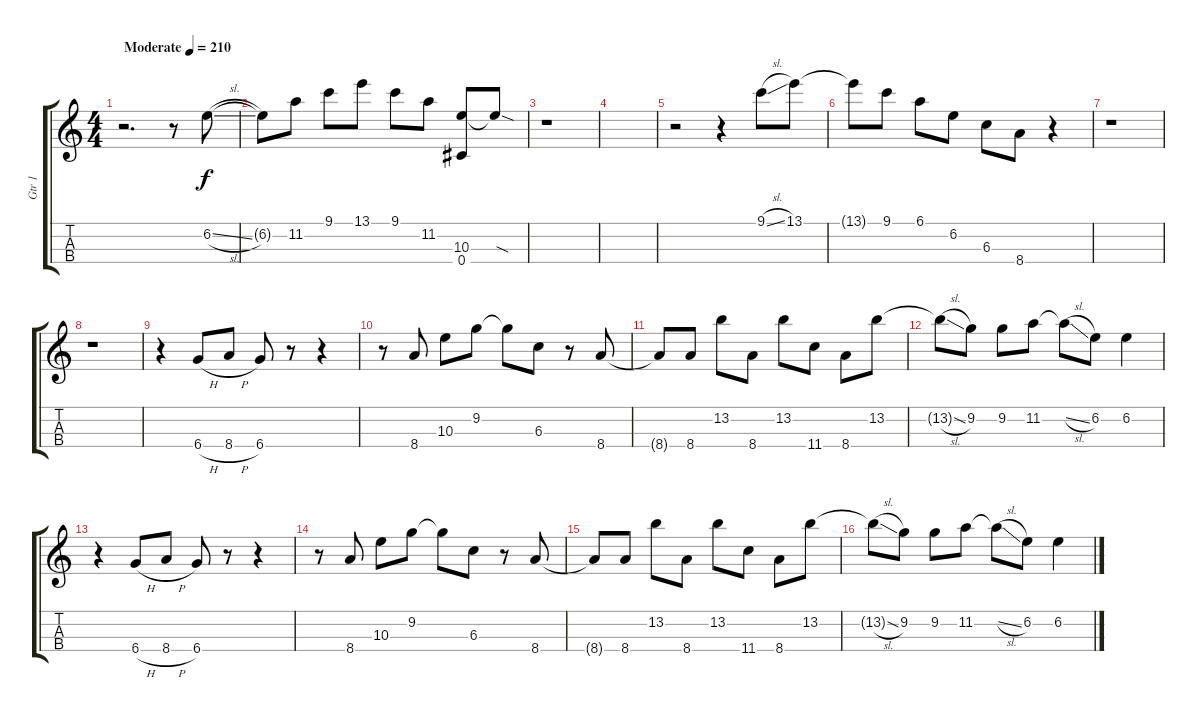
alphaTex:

\track ("Gtr 1" "Gtr 1") {instrument distortionguitar}
\staff {score tabs}
\tuning (Eb4 Bb3 Gb3 Db3) {hide}
\ts (4 4)
\tempo (210 "Moderate")
\clef g2
\ks c
r.2{d dy f instrument distortionguitar} r.8 6.2{sl}.8 |
6.2{t}.8 11.2.8 9.1.8 13.1.8 9.1.8 11.2.8 (10.3 0.4).8 10.3{sod t}.8 |
r.1 |
|
r.2 r.4 9.1{sl}.8 13.1.8 |
13.1{t}.8 9.1.8 6.1.8 6.2.8 6.3.8 8.4.8 r.4 |
r.1 |
r.1 |
r.4 6.4{h}.8 8.4{h}.8 6.4.8 r.8 r.4 |
r.8 8.4.8 10.3.8 9.2.8 9.2{t}.8 6.3.8 r.8 8.4.8 |
8.4{t}.8 8.4.8 13.2.8 8.4.8 13.2.8 11.4.8 8.4.8 13.2.8 |
13.2{sl t}.8 9.2.8 9.2.8 11.2.8 11.2{sl t}.8 6.2.8 6.2.4 |
r.4 6.4{h}.8 8.4{h}.8 6.4.8 r.8 r.4 |
r.8 8.4.8 10.3.8 9.2.8 9.2{t}.8 6.3.8 r.8 8.4.8 |
8.4{t}.8 8.4.8 13.2.8 8.4.8 13.2.8 11.4.8 8.4.8 13.2.8 |
13.2{sl t}.8 9.2.8 9.2.8 11.2.8 11.2{sl t}.8 6.2.8 6.2.4
